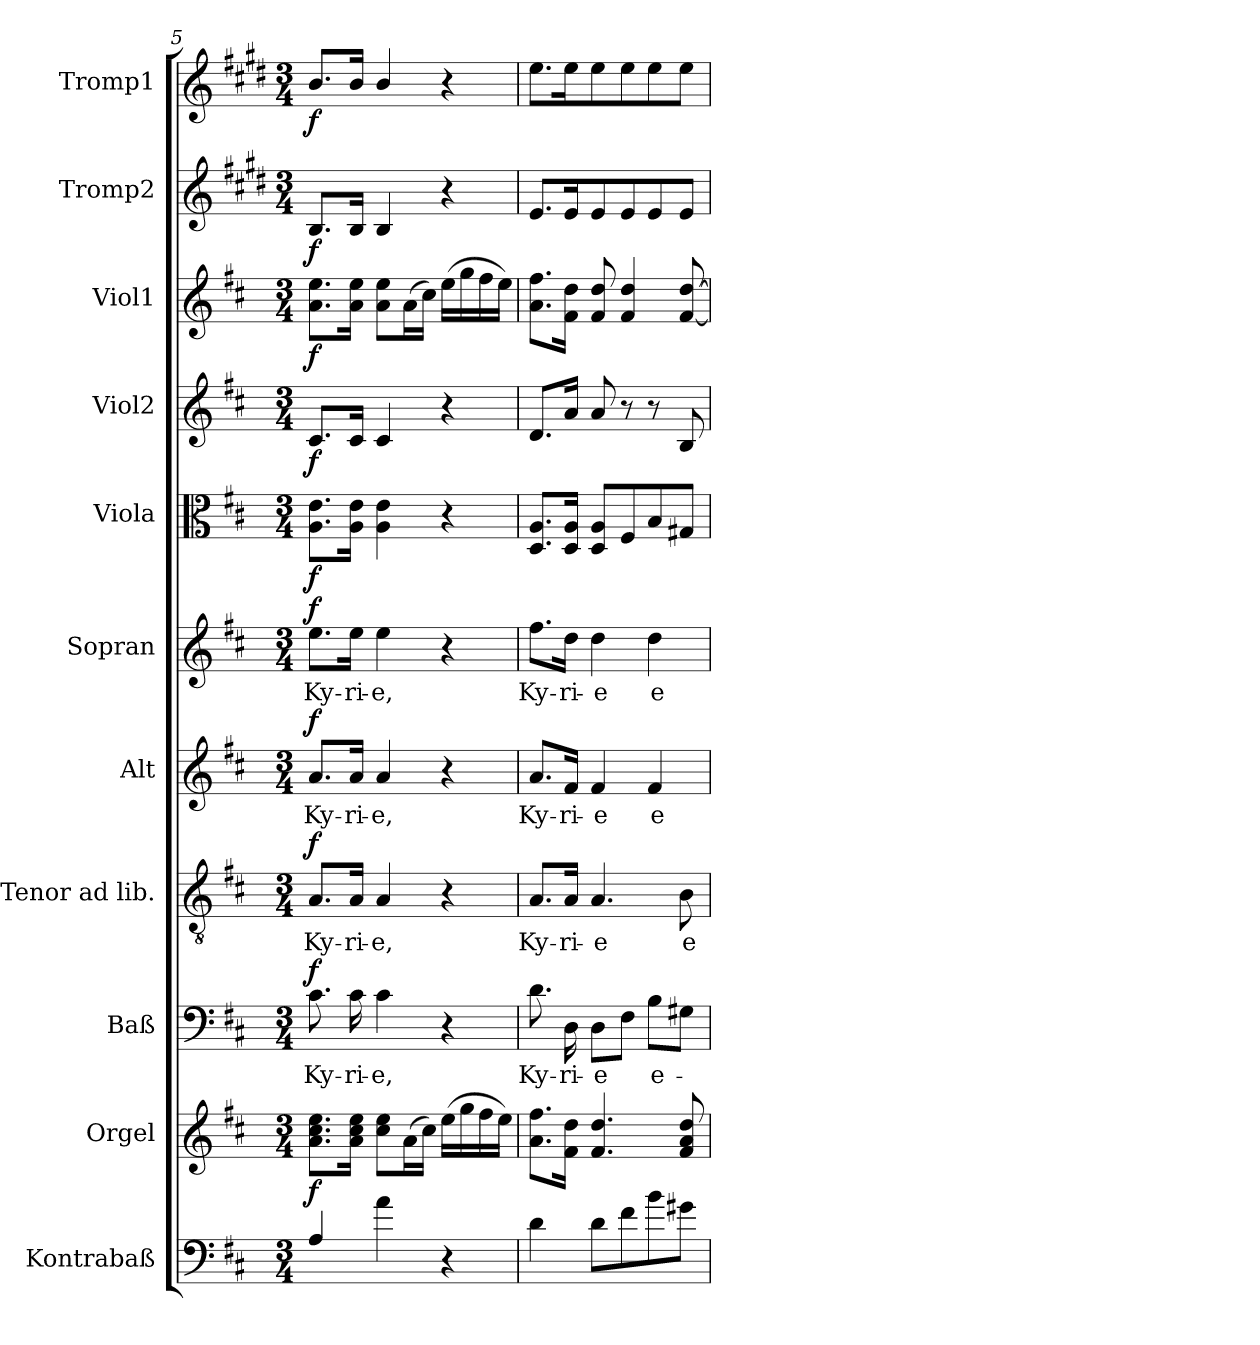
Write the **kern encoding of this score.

**kern	**dynam	**kern	**kern	**text	**dynam	**kern	**text	**dynam	**kern	**text	**dynam	**kern	**text	**dynam	**kern	**dynam	**kern	**dynam	**kern	**dynam	**kern	**dynam	**kern	**dynam
*part11	*part11	*part10	*part9	*part9	*part9	*part8	*part8	*part8	*part7	*part7	*part7	*part6	*part6	*part6	*part5	*part5	*part4	*part4	*part3	*part3	*part2	*part2	*part1	*part1
*staff11	*staff11	*staff10	*staff9	*staff9	*staff9	*staff8	*staff8	*staff8	*staff7	*staff7	*staff7	*staff6	*staff6	*staff6	*staff5	*staff5	*staff4	*staff4	*staff3	*staff3	*staff2	*staff2	*staff1	*staff1
*I"Kontrabaß	*	*I"Orgel	*I"Baß	*	*	*I"Tenor ad lib.	*	*	*I"Alt	*	*	*I"Sopran	*	*	*I"Viola	*	*I"Viol2	*	*I"Viol1	*	*I"Tromp2	*	*I"Tromp1	*
*	*	*	*	*	*	*	*	*	*	*	*	*	*	*	*I'Vla	*	*	*	*	*	*	*	*	*
!!LO:PB:g=z
*clefF4	*	*clefG2	*clefF4	*	*	*clefGv2	*	*	*clefG2	*	*	*clefG2	*	*	*clefC3	*	*clefG2	*	*clefG2	*	*clefG2	*	*clefG2	*
*ITrd7c12	*	*	*	*	*	*	*	*	*	*	*	*	*	*	*	*	*	*	*	*	*ITrd1c2	*	*ITrd1c2	*
*k[f#c#]	*	*k[f#c#]	*k[f#c#]	*	*	*k[f#c#]	*	*	*k[f#c#]	*	*	*k[f#c#]	*	*	*k[f#c#]	*	*k[f#c#]	*	*k[f#c#]	*	*k[f#c#]	*	*k[f#c#]	*
*D:	*	*D:	*D:	*	*	*D:	*	*	*D:	*	*	*D:	*	*	*D:	*	*D:	*	*D:	*	*D:	*	*D:	*
*M3/4	*	*M3/4	*M3/4	*	*	*M3/4	*	*	*M3/4	*	*	*M3/4	*	*	*M3/4	*	*M3/4	*	*M3/4	*	*M3/4	*	*M3/4	*
=5	=5	=5	=5	=5	=5	=5	=5	=5	=5	=5	=5	=5	=5	=5	=5	=5	=5	=5	=5	=5	=5	=5	=5	=5
!	!LO:DY:a	!	!	!LO:LY:b	!LO:DY:a	!	!LO:LY:b	!LO:DY:a	!	!LO:LY:b	!LO:DY:a	!	!LO:LY:b	!LO:DY:a	!	!LO:DY:b	!	!LO:DY:b	!	!LO:DY:b	!	!LO:DY:b	!	!LO:DY:b
4AA/	f	8.a\ 8.cc#\ 8.ee\L	8.c#\	Ky-	f	8.A/L	Ky-	f	8.a/L	Ky-	f	8.ee\L	Ky-	f	8.A\ 8.e\L	f	8.c#/L	f	8.a\ 8.ee\L	f	8.A/L	f	8.a/L	f
!	!	!	!	!LO:LY:b	!	!	!LO:LY:b	!	!	!LO:LY:b	!	!	!LO:LY:b	!	!	!	!	!	!	!	!	!	!	!
.	.	16a\ 16cc#\ 16ee\Jk	16c#\	-ri-	.	16A/Jk	-ri-	.	16a/Jk	-ri-	.	16ee\Jk	-ri-	.	16A\ 16e\Jk	.	16c#/Jk	.	16a\ 16ee\Jk	.	16A/Jk	.	16a/Jk	.
!	!	!	!	!LO:LY:b	!	!	!LO:LY:b	!	!	!LO:LY:b	!	!	!LO:LY:b	!	!	!	!	!	!	!	!	!	!	!
4A\	.	8cc#\ 8ee\L	4c#\	-e,	.	4A/	-e,	.	4a/	-e,	.	4ee\	-e,	.	4A\ 4e\	.	4c#/	.	8a\ 8ee\L	.	4A/	.	4a/	.
.	.	(>16a\L	.	.	.	.	.	.	.	.	.	.	.	.	.	.	.	.	(>16a\L	.	.	.	.	.
.	.	16cc#\JJ)	.	.	.	.	.	.	.	.	.	.	.	.	.	.	.	.	16cc#\JJ)	.	.	.	.	.
4r	.	(>16ee\LL	4r	.	.	4r	.	.	4r	.	.	4r	.	.	4r	.	4r	.	(>16ee\LL	.	4r	.	4r	.
.	.	16gg\	.	.	.	.	.	.	.	.	.	.	.	.	.	.	.	.	16gg\	.	.	.	.	.
.	.	16ff#\	.	.	.	.	.	.	.	.	.	.	.	.	.	.	.	.	16ff#\	.	.	.	.	.
.	.	16ee\JJ)	.	.	.	.	.	.	.	.	.	.	.	.	.	.	.	.	16ee\JJ)	.	.	.	.	.
=6	=6	=6	=6	=6	=6	=6	=6	=6	=6	=6	=6	=6	=6	=6	=6	=6	=6	=6	=6	=6	=6	=6	=6	=6
!	!	!	!	!LO:LY:b	!	!	!LO:LY:b	!	!	!LO:LY:b	!	!	!LO:LY:b	!	!	!	!	!	!	!	!	!	!	!
4D\	.	8.a\ 8.ff#\L	8.d\	Ky-	.	8.A/L	Ky-	.	8.a/L	Ky-	.	8.ff#\L	Ky-	.	8.D/ 8.A/L	.	8.d/L	.	8.a\ 8.ff#\L	.	8.d/L	.	8.dd\L	.
!	!	!	!	!LO:LY:b	!	!	!LO:LY:b	!	!	!LO:LY:b	!	!	!LO:LY:b	!	!	!	!	!	!	!	!	!	!	!
.	.	16f#\ 16dd\Jk	16D\	-ri-	.	16A/Jk	-ri-	.	16f#/Jk	-ri-	.	16dd\Jk	-ri-	.	16D/ 16A/Jk	.	16a/Jk	.	16f#\ 16dd\Jk	.	16d/k	.	16dd\k	.
!	!	!	!	!LO:LY:b	!	!	!LO:LY:b	!	!	!LO:LY:b	!	!	!LO:LY:b	!	!	!	!	!	!	!	!	!	!	!
8D\L	.	4.f#/ 4.dd/	8D\L	-e	.	4.A/	-e	.	4f#/	-e	.	4dd\	-e	.	8D/ 8A/L	.	8a/	.	8f#/ 8dd/	.	8d/	.	8dd\	.
8F#\	.	.	8F#\J	.	.	.	.	.	.	.	.	.	.	.	8F#/	.	8r	.	4f#/ 4dd/	.	8d/	.	8dd\	.
!	!	!	!	!LO:LY:b	!	!	!	!	!	!LO:LY:b	!	!	!LO:LY:b	!	!	!	!	!	!	!	!	!	!	!
8B\	.	.	8B\L	e-	.	.	.	.	4f#/	e-	.	4dd\	e-	.	8B/	.	8r	.	.	.	8d/	.	8dd\	.
!	!	!	!	!	!	!	!LO:LY:b	!	!	!	!	!	!	!	!	!	!	!	!	!	!	!	!	!
8G#X\J	.	8f#/ 8a/ 8dd/	8G#X\J	.	.	8B\	e-	.	.	.	.	.	.	.	8G#X/J	.	8B/	.	[8f#/ [8dd/	.	8d/J	.	8dd\J	.
=	=	=	=	=	=	=	=	=	=	=	=	=	=	=	=	=	=	=	=	=	=	=	=	=
*-	*-	*-	*-	*-	*-	*-	*-	*-	*-	*-	*-	*-	*-	*-	*-	*-	*-	*-	*-	*-	*-	*-	*-	*-
